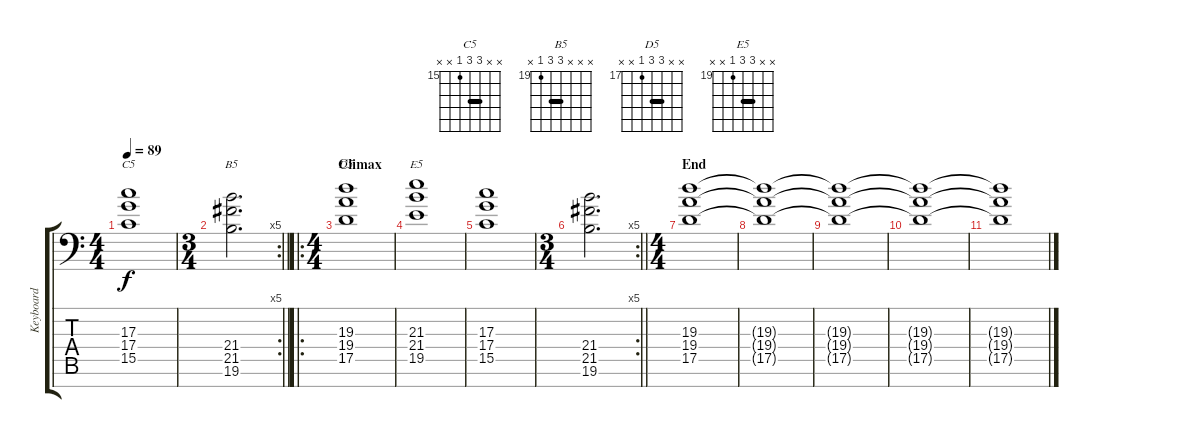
\track ("Keyboard" "Keyboard") {instrument synthstrings1}
\staff {score tabs}
\tuning (E4 B3 G3 D3 A2 E2 C-1) {hide}
\chord ("C5" x x 17 17 15 x x) {firstfret 15 barre 17}
\chord ("B5" x x x 21 21 19 x) {firstfret 19 barre 21}
\chord ("D5" x x 19 19 17 x x) {firstfret 17 barre 19}
\chord ("E5" x x 21 21 19 x x) {firstfret 19 barre 21}
\ts (4 4)
\tempo 89
\clef f4
\ks c
(17.3 17.4 15.5).1{ch "C5" dy f} |
\rc 5
\ts (3 4)
\barLineRight lightlight
(21.4 21.5 19.6).2{d ch "B5"} |
\ro
\ts (4 4)
\section ("" "Climax")
(19.3 19.4 17.5).1{ch "D5"} |
(21.3 21.4 19.5).1{ch "E5"} |
(17.3 17.4 15.5).1 |
\rc 5
\ts (3 4)
\barLineRight lightlight
(21.4 21.5 19.6).2{d} |
\ts (4 4)
\section ("" "End")
(19.3 19.4 17.5).1 |
(19.3{t} 19.4{t} 17.5{t}).1 |
(19.3{t} 19.4{t} 17.5{t}).1 |
(19.3{t} 19.4{t} 17.5{t}).1 |
(19.3{t} 19.4{t} 17.5{t}).1
